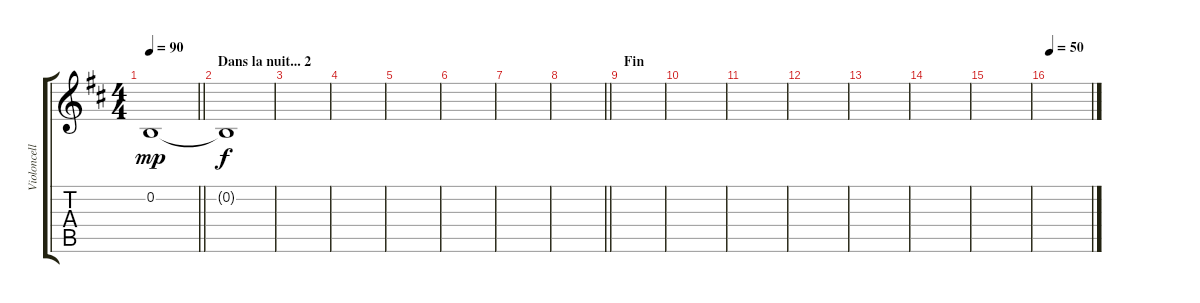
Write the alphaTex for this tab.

\track ("Violoncelle" "Violoncell") {instrument cello}
\staff {score tabs}
\tuning (E4 B3 G3 D3 A2 E2) {hide}
\ts (4 4)
\tempo 90
\clef g2
\barLineRight lightlight
\ks bminor
0.2.1{dy mp} |
\section ("" "Dans la nuit... 2")
0.2{t}.1{dy f volume 0} |
|
|
|
|
|
\barLineRight lightlight
|
\section ("" "Fin")
|
|
|
|
|
|
|
\tempo 50
